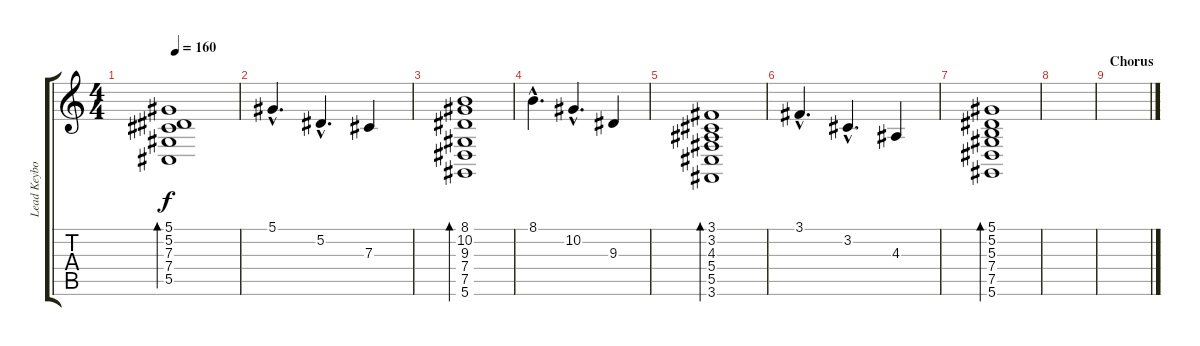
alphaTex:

\track ("Lead Keyboard" "Lead Keybo") {instrument harpsichord}
\staff {score tabs}
\tuning (Eb4 Bb3 Gb3 Db3 Ab2 Eb2) {hide}
\ts (4 4)
\tempo 160
\clef g2
\ks c
(5.1 5.2 7.3 7.4 5.5).1{bd 120 dy f volume 12 instrument orchestralharp} |
5.1{hac}.4{d} 5.2{hac}.4{d} 7.3.4 |
(8.1 10.2 9.3 7.4 7.5 5.6).1{bd 120} |
8.1{hac}.4{d} 10.2{hac}.4{d} 9.3.4 |
(3.1 3.2 4.3 5.4 5.5 3.6).1{bd 120} |
3.1{hac}.4{d} 3.2{hac}.4{d} 4.3.4 |
(5.1 5.2 5.3 7.4 7.5 5.6).1{bd 120} |
|
\section ("" "Chorus")
